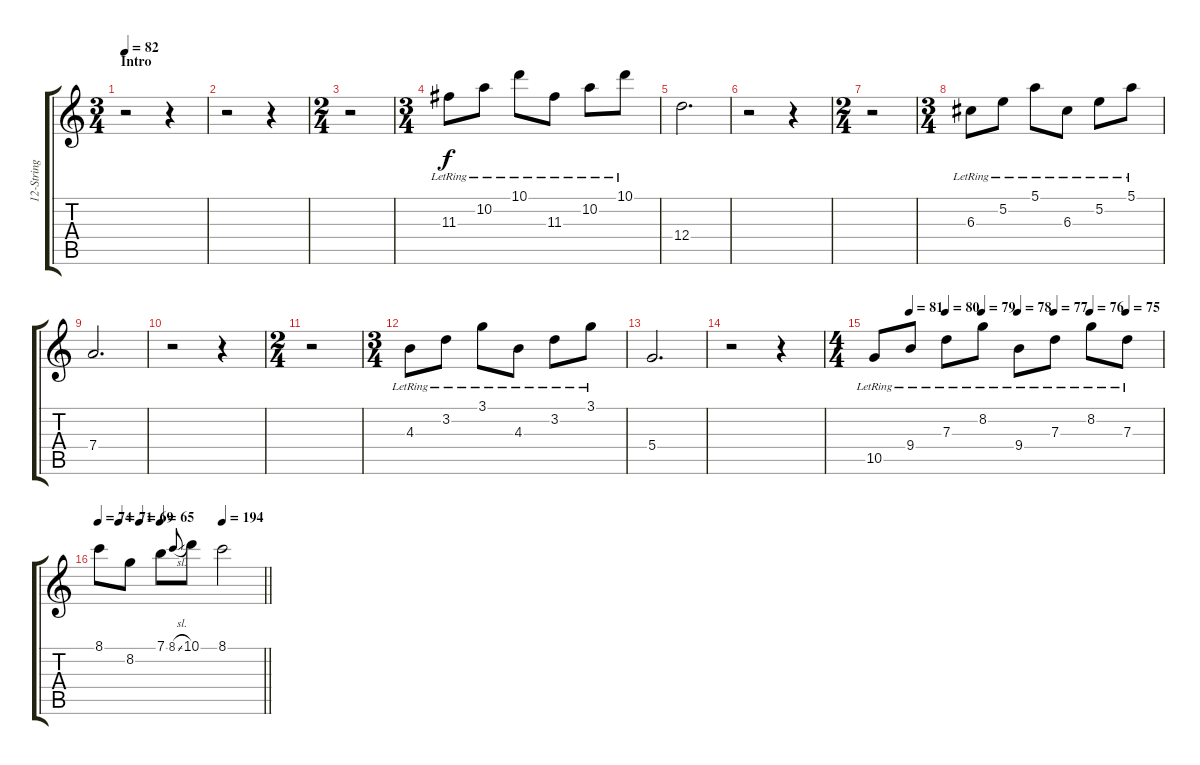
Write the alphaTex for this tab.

\track ("12-String Acoustic Guitar II" "12-String ") {instrument acousticguitarsteel}
\staff {score tabs}
\tuning (E4 B3 G3 D3 A2 E2) {hide}
\ts (3 4)
\section ("" "Intro")
\tempo 82
\clef g2
\ks c
r.2{dy f instrument acousticguitarsteel} r.4 |
r.2 r.4 |
\ts (2 4)
r.2 |
\ts (3 4)
11.3{lr}.8 10.2{lr}.8 10.1{lr}.8 11.3{lr}.8 10.2{lr}.8 10.1{lr}.8 |
12.4.2{d} |
r.2 r.4 |
\ts (2 4)
r.2 |
\ts (3 4)
6.3{lr}.8 5.2{lr}.8 5.1{lr}.8 6.3{lr}.8 5.2{lr}.8 5.1{lr}.8 |
7.4.2{d} |
r.2 r.4 |
\ts (2 4)
r.2 |
\ts (3 4)
4.3{lr}.8 3.2{lr}.8 3.1{lr}.8 4.3{lr}.8 3.2{lr}.8 3.1{lr}.8 |
5.4.2{d} |
r.2 r.4 |
\ts (4 4)
\tempo (81 0.125)
\tempo (80 0.25)
\tempo (79 0.375)
\tempo (78 0.5)
\tempo (77 0.625)
\tempo (76 0.75)
\tempo (75 0.875)
10.5{lr}.8 9.4{lr}.8 7.3{lr}.8 8.2{lr}.8 9.4{lr}.8 7.3{lr}.8 8.2{lr}.8 7.3{lr}.8 |
\tempo 74
\tempo (71 0.125)
\tempo (69 0.25)
\tempo (65 0.375)
\tempo (194 0.75)
\barLineRight lightlight
8.1.8 8.2.8 7.1.8 8.1{sl}.8{gr onbeat} 10.1.8 8.1.2
